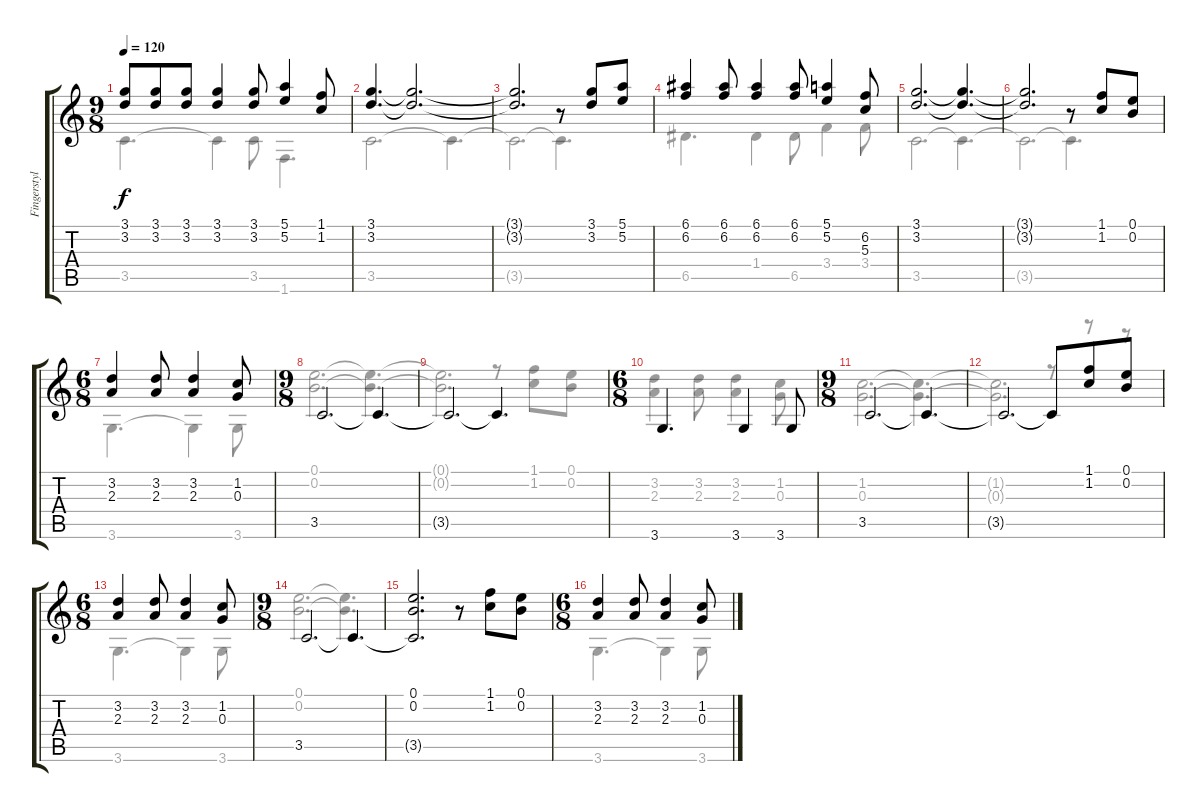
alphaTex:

\track ("Fingerstyle guitar" "Fingerstyl") {instrument acousticguitarnylon}
\staff {score tabs}
\tuning (E4 B3 G3 D3 A2 E2) {hide}
\voice
\ts (9 8)
\tempo 120
\clef g2
\ks c
(3.1 3.2).8{dy f} (3.1 3.2).8 (3.1 3.2).8 (3.1 3.2).4 (3.1 3.2).8 (5.1 5.2).4 (1.1 1.2).8 |
(3.1 3.2).4{d} (3.1{t} 3.2{t}).2{d} |
(3.1{t} 3.2{t}).2{d} r.8 (3.1 3.2).8 (5.1 5.2).8 |
(6.1 6.2).4 (6.1 6.2).8 (6.1 6.2).4 (6.1 6.2).8 (5.1 5.2).4 (6.2 5.3).8 |
(3.1 3.2).2{d} (3.1{t} 3.2{t}).4{d} |
(3.1{t} 3.2{t}).2{d} r.8 (1.1 1.2).8 (0.1 0.2).8 |
\ts (6 8)
(3.2 2.3).4 (3.2 2.3).8 (3.2 2.3).4 (1.2 0.3).8 |
\ts (9 8)
3.5.2{d} 3.5{t}.4{d} |
3.5{t}.2{d} 3.5{t}.4{d} |
\ts (6 8)
3.6.4{d} 3.6.4 3.6.8 |
\ts (9 8)
3.5.2{d} 3.5{t}.4{d} |
3.5{t}.2{d} 3.5{t}.8 (1.1 1.2).8 (0.1 0.2).8 |
\ts (6 8)
(3.2 2.3).4 (3.2 2.3).8 (3.2 2.3).4 (1.2 0.3).8 |
\ts (9 8)
3.5.2{d} 3.5{t}.4{d} |
(0.1 0.2 3.5{t}).2{d} r.8 (1.1 1.2).8 (0.1 0.2).8 |
\ts (6 8)
(3.2 2.3).4 (3.2 2.3).8 (3.2 2.3).4 (1.2 0.3).8
\voice
\clef g2
\ottava regular
\simile none
\ks c
3.5.4{d dy f} 3.5{t}.4 3.5.8 1.6.4{d} |
3.5.2{d} 3.5{t}.4{d} |
3.5{t}.2{d} 3.5{t}.4{d} |
6.5.4{d} 1.4.4 6.5.8 3.4.4 3.4.8 |
3.5.2{d} 3.5{t}.4{d} |
3.5{t}.2{d} 3.5{t}.4{d} |
3.6.4{d} 3.6{t}.4 3.6.8 |
(0.1 0.2).2{d} (0.1{t} 0.2{t}).4{d} |
(0.1{t} 0.2{t}).2{d} r.8 (1.1 1.2).8 (0.1 0.2).8 |
(3.2 2.3).4 (3.2 2.3).8 (3.2 2.3).4 (1.2 0.3).8 |
(1.2 0.3).2{d} (1.2{t} 0.3{t}).4{d} |
(1.2{t} 0.3{t}).2{d} r.8 r.8 r.8 |
3.6.4{d} 3.6{t}.4 3.6.8 |
(0.1 0.2).2{d} (0.1{t} 0.2{t}).4{d} |
|
3.6.4{d} 3.6{t}.4 3.6.8
